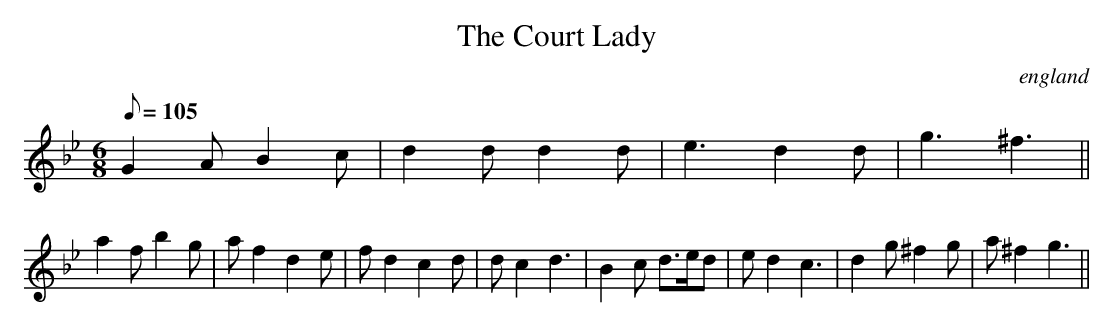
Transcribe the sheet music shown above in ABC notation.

X:1
T:The Court Lady
O:england
M:6/8
L:1/8
Q:105
K:GAeol
G2A B2c|d2d d2d|e3 d2d|g3 ^f3||
a2f b2g|af2 d2e|fd2 c2d|dc2 d3|B2c d>ed|ed2 c3|d2g ^f2g|a^f2 g3||
